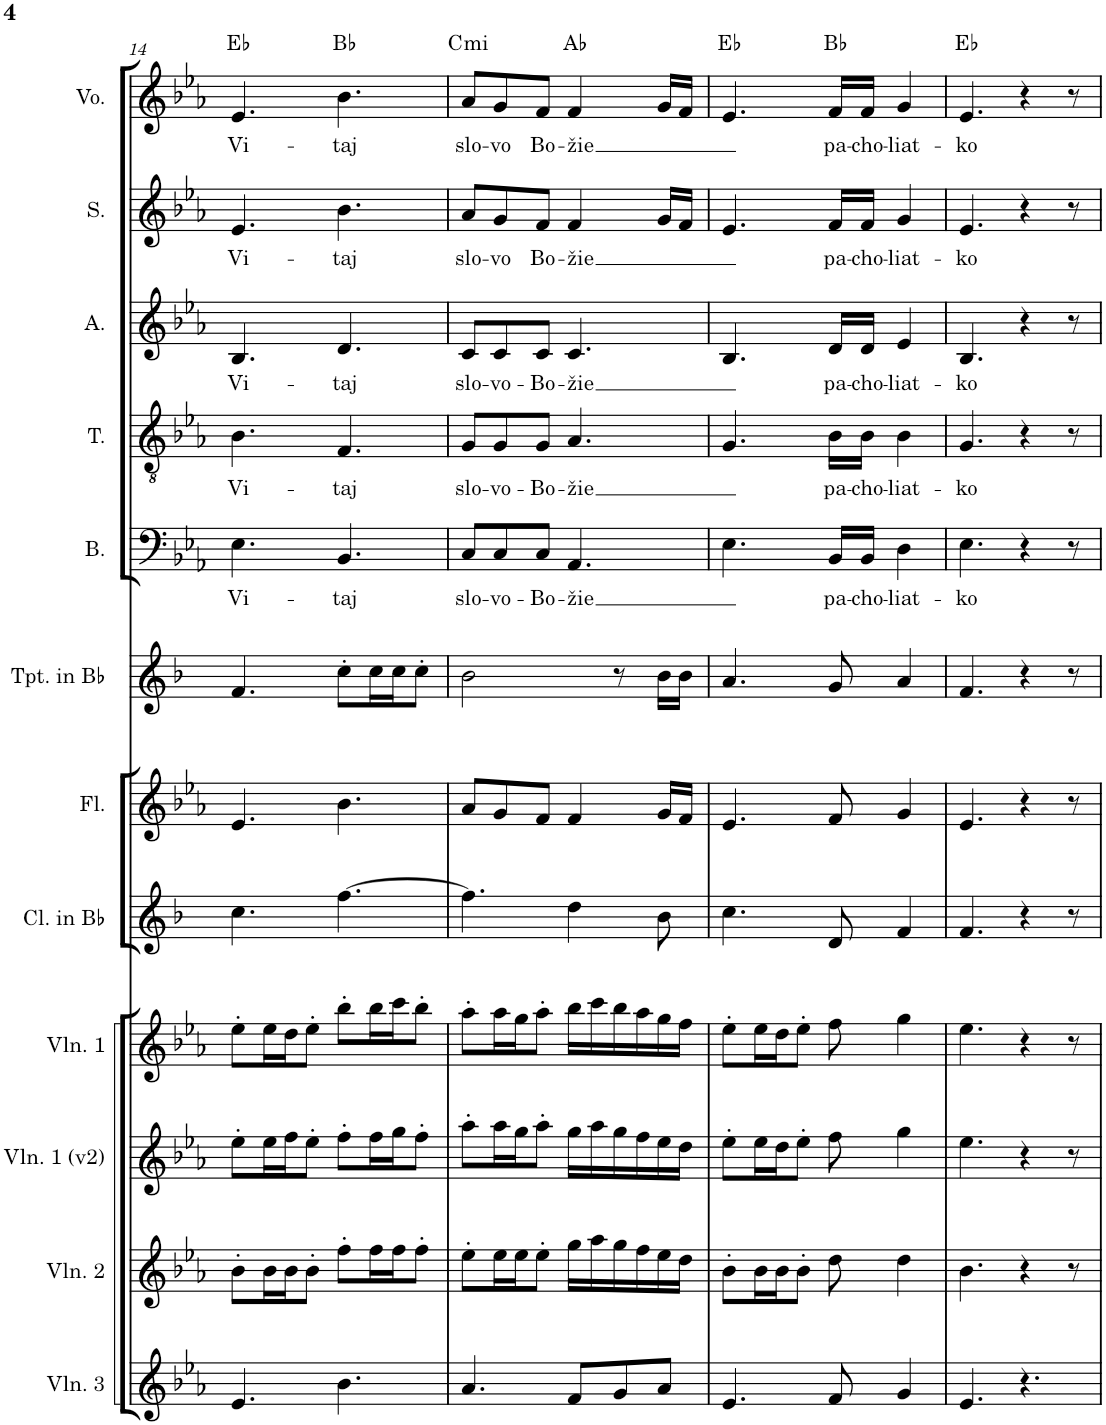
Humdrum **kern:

**kern	**kern	**kern	**kern	**kern	**kern	**kern	**kern	**text	**kern	**text	**kern	**text	**kern	**text	**kern	**text	**harte
*part12	*part11	*part10	*part9	*part8	*part7	*part6	*part5	*part5	*part4	*part4	*part3	*part3	*part2	*part2	*part1	*part1	*part1
*staff12	*staff11	*staff10	*staff9	*staff8	*staff7	*staff6	*staff5	*staff5	*staff4	*staff4	*staff3	*staff3	*staff2	*staff2	*staff1	*staff1	*
*I"Violin 3	*I"Violin 2	*I"Violin 1 (v2)	*I"Violin 1	*I"Clarinet in Bb	*I"Flute	*I"Trumpet in Bb	*I"Bass	*	*I"Tenor	*	*I"Alto	*	*I"Soprano	*	*I"Voice	*	*
*I'Vln. 3	*I'Vln. 2	*I'Vln. 1 (v2)	*I'Vln. 1	*I'Cl. in Bb	*I'Fl.	*I'Tpt. in Bb	*I'B.	*	*I'T.	*	*I'A.	*	*I'S.	*	*I'Vo.	*	*
!!LO:PB:g=z
*clefG2	*clefG2	*clefG2	*clefG2	*clefG2	*clefG2	*clefG2	*clefF4	*	*clefGv2	*	*clefG2	*	*clefG2	*	*clefG2	*	*
*	*	*	*	*Trd1c2	*	*Trd1c2	*	*	*	*	*	*	*	*	*	*	*
*k[b-e-a-]	*k[b-e-a-]	*k[b-e-a-]	*k[b-e-a-]	*k[b-]	*k[b-e-a-]	*k[b-]	*k[b-e-a-]	*	*k[b-e-a-]	*	*k[b-e-a-]	*	*k[b-e-a-]	*	*k[b-e-a-]	*	*
*M6/8	*M6/8	*M6/8	*M6/8	*M6/8	*M6/8	*M6/8	*M6/8	*	*M6/8	*	*M6/8	*	*M6/8	*	*M6/8	*	*
=14	=14	=14	=14	=14	=14	=14	=14	=14	=14	=14	=14	=14	=14	=14	=14	=14	=14
!	!	!	!	!	!	!	!	!LO:LY:b	!	!LO:LY:b	!	!LO:LY:b	!	!LO:LY:b	!	!LO:LY:b	!
4.e-/	8b-'\L	8ee-'\L	8ee-'\L	4.cc\	4.e-/	4.f/	4.E-\	Vi-	4.B-\	Vi-	4.B-/	Vi-	4.e-/	Vi-	4.e-/	Vi-	Eb:maj
.	16b-\L	16ee-\L	16ee-\L	.	.	.	.	.	.	.	.	.	.	.	.	.	.
.	16b-\J	16ff\J	16dd\J	.	.	.	.	.	.	.	.	.	.	.	.	.	.
.	8b-'\J	8ee-'\J	8ee-'\J	.	.	.	.	.	.	.	.	.	.	.	.	.	.
!	!	!	!	!	!	!	!	!LO:LY:b	!	!LO:LY:b	!	!LO:LY:b	!	!LO:LY:b	!	!LO:LY:b	!
4.b-\	8ff'\L	8ff'\L	8bb-'\L	[4.ff\	4.b-\	8cc'\L	4.BB-/	-taj	4.F/	-taj	4.d/	-taj	4.b-\	-taj	4.b-\	-taj	Bb:maj
.	16ff\L	16ff\L	16bb-\L	.	.	16cc\L	.	.	.	.	.	.	.	.	.	.	.
.	16ff\J	16gg\J	16ccc\J	.	.	16cc\J	.	.	.	.	.	.	.	.	.	.	.
.	8ff'\J	8ff'\J	8bb-'\J	.	.	8cc'\J	.	.	.	.	.	.	.	.	.	.	.
=15	=15	=15	=15	=15	=15	=15	=15	=15	=15	=15	=15	=15	=15	=15	=15	=15	=15
!	!	!	!	!	!	!	!	!LO:LY:b	!	!LO:LY:b	!	!LO:LY:b	!	!LO:LY:b	!	!LO:LY:b	!LO:H:kt=mi
4.a-/	8ee-'\L	8aa-'\L	8aa-'\L	4.ff\]	8a-/L	2b-\	8C/L	slo-	8G/L	slo-	8c/L	slo-	8a-/L	slo-	8a-/L	slo-	C:min
!	!	!	!	!	!	!	!	!LO:LY:b	!	!LO:LY:b	!	!LO:LY:b	!	!LO:LY:b	!	!LO:LY:b	!
.	16ee-\L	16aa-\L	16aa-\L	.	8g/	.	8C/	-vo-	8G/	-vo-	8c/	-vo-	8g/	-vo	8g/	-vo	.
.	16ee-\J	16gg\J	16gg\J	.	.	.	.	.	.	.	.	.	.	.	.	.	.
!	!	!	!	!	!	!	!	!LO:LY:b	!	!LO:LY:b	!	!LO:LY:b	!	!LO:LY:b	!	!LO:LY:b	!
.	8ee-'\J	8aa-'\J	8aa-'\J	.	8f/J	.	8C/J	-Bo-	8G/J	-Bo-	8c/J	-Bo-	8f/J	Bo-	8f/J	Bo-	.
!	!	!	!	!	!	!	!	!LO:LY:b	!	!LO:LY:b	!	!LO:LY:b	!	!LO:LY:b	!	!LO:LY:b	!
8f/L	16gg\LL	16gg\LL	16bb-\LL	4dd\	4f/	.	4.AA-/	-žie	4.A-/	-žie	4.c/	-žie	4f/	-žie	4f/	-žie	Ab:maj
.	16aa-\	16aa-\	16ccc\	.	.	.	.	.	.	.	.	.	.	.	.	.	.
8g/	16gg\	16gg\	16bb-\	.	.	8r	.	.	.	.	.	.	.	.	.	.	.
.	16ff\	16ff\	16aa-\	.	.	.	.	.	.	.	.	.	.	.	.	.	.
8a-/J	16ee-\	16ee-\	16gg\	8b-\	16g/LL	16b-\LL	.	.	.	.	.	.	16g/LL	.	16g/LL	.	.
.	16dd\JJ	16dd\JJ	16ff\JJ	.	16f/JJ	16b-\JJ	.	.	.	.	.	.	16f/JJ	.	16f/JJ	.	.
=16	=16	=16	=16	=16	=16	=16	=16	=16	=16	=16	=16	=16	=16	=16	=16	=16	=16
4.e-/	8b-'\L	8ee-'\L	8ee-'\L	4.cc\	4.e-/	4.a/	4.E-\	.	4.G/	.	4.B-/	.	4.e-/	.	4.e-/	.	Eb:maj
.	16b-\L	16ee-\L	16ee-\L	.	.	.	.	.	.	.	.	.	.	.	.	.	.
.	16b-\J	16dd\J	16dd\J	.	.	.	.	.	.	.	.	.	.	.	.	.	.
.	8b-'\J	8ee-'\J	8ee-'\J	.	.	.	.	.	.	.	.	.	.	.	.	.	.
!	!	!	!	!	!	!	!	!LO:LY:b	!	!LO:LY:b	!	!LO:LY:b	!	!LO:LY:b	!	!LO:LY:b	!
8f/	8dd\	8ff\	8ff\	8d/	8f/	8g/	16BB-/LL	pa-	16B-\LL	pa-	16d/LL	pa-	16f/LL	pa-	16f/LL	pa-	Bb:maj
!	!	!	!	!	!	!	!	!LO:LY:b	!	!LO:LY:b	!	!LO:LY:b	!	!LO:LY:b	!	!LO:LY:b	!
.	.	.	.	.	.	.	16BB-/JJ	-cho-	16B-\JJ	-cho-	16d/JJ	-cho-	16f/JJ	-cho-	16f/JJ	-cho-	.
!	!	!	!	!	!	!	!	!LO:LY:b	!	!LO:LY:b	!	!LO:LY:b	!	!LO:LY:b	!	!LO:LY:b	!
4g/	4dd\	4gg\	4gg\	4f/	4g/	4a/	4D\	-liat-	4B-\	-liat-	4e-/	-liat-	4g/	-liat-	4g/	-liat-	.
=17	=17	=17	=17	=17	=17	=17	=17	=17	=17	=17	=17	=17	=17	=17	=17	=17	=17
!	!	!	!	!	!	!	!	!LO:LY:b	!	!LO:LY:b	!	!LO:LY:b	!	!LO:LY:b	!	!LO:LY:b	!
4.e-/	4.b-\	4.ee-\	4.ee-\	4.f/	4.e-/	4.f/	4.E-\	-ko	4.G/	-ko	4.B-/	-ko	4.e-/	-ko	4.e-/	-ko	Eb:maj
4.r	4r	4r	4r	4r	4r	4r	4r	.	4r	.	4r	.	4r	.	4r	.	.
.	8r	8r	8r	8r	8r	8r	8r	.	8r	.	8r	.	8r	.	8r	.	.
=	=	=	=	=	=	=	=	=	=	=	=	=	=	=	=	=	=
*-	*-	*-	*-	*-	*-	*-	*-	*-	*-	*-	*-	*-	*-	*-	*-	*-	*-
